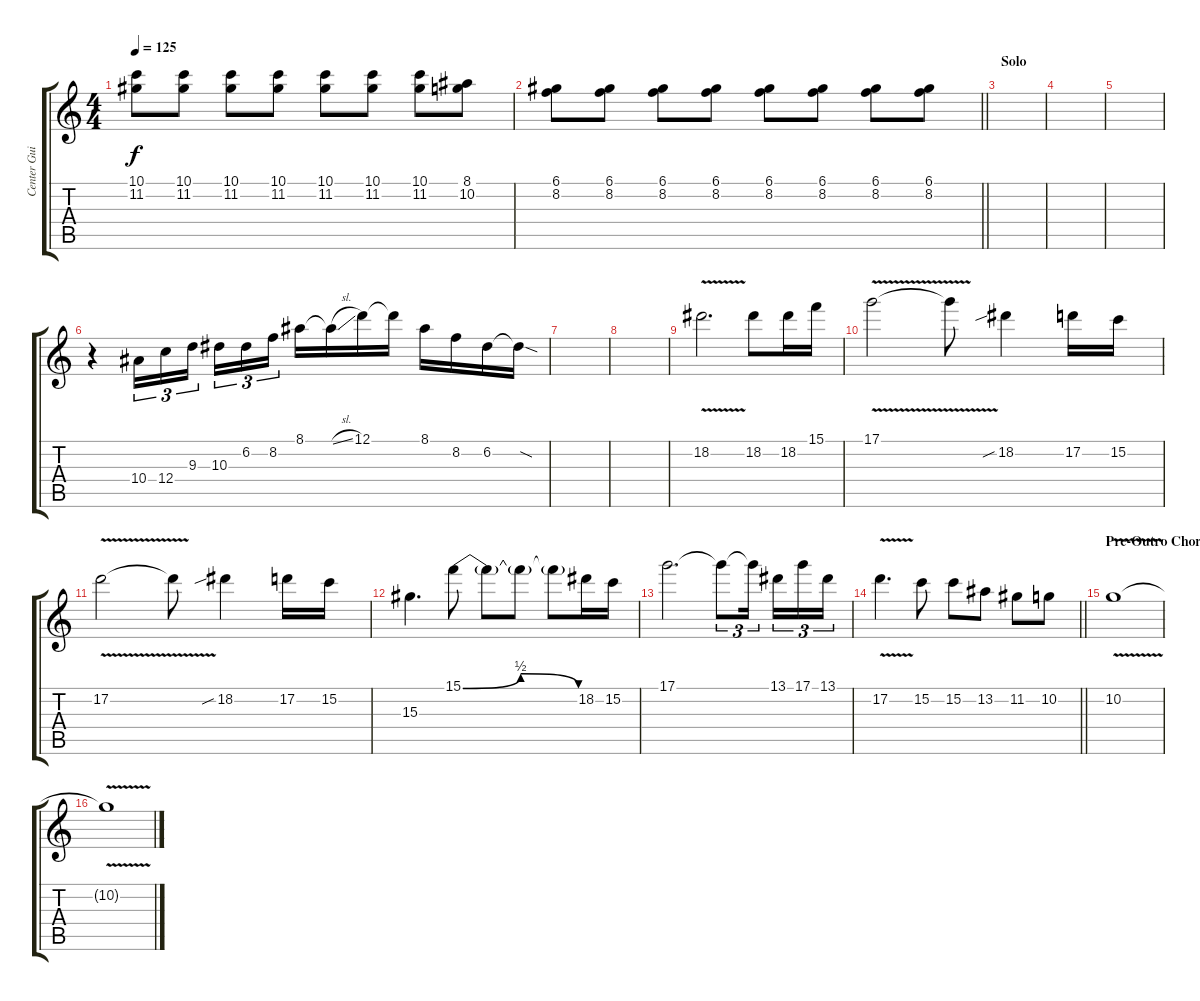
\track ("Center Guitar 2" "Center Gui") {instrument distortionguitar}
\staff {score tabs}
\tuning (D4 A3 F3 C3 G2 C2) {hide}
\ts (4 4)
\tempo 125
\clef g2
\ks c
(10.1 11.2).8{dy f} (10.1 11.2).8 (10.1 11.2).8 (10.1 11.2).8 (10.1 11.2).8 (10.1 11.2).8 (10.1 11.2).8 (8.1 10.2).8 |
\barLineRight lightlight
(6.1 8.2).8 (6.1 8.2).8 (6.1 8.2).8 (6.1 8.2).8 (6.1 8.2).8 (6.1 8.2).8 (6.1 8.2).8 (6.1 8.2).8 |
\section ("" "Solo")
|
|
|
r.4{volume 10 balance 0 instrument distortionguitar} 10.4.16{tu (3 2)} 12.4.16{tu (3 2)} 9.3.16{tu (3 2) beam splitsecondary} 10.3.16{tu (3 2)} 6.2.16{tu (3 2)} 8.2.16{tu (3 2)} 8.1.16 8.1{sl t}.16 12.1.16 12.1{t}.16 8.1.16 8.2.16 6.2.16 6.2{sod t}.16 |
|
|
18.2{v}.2{d balance 12} 18.2.8 18.2.16 15.1.16 |
17.1{v}.2 17.1{t}.8 18.2{sib}.4 17.2.16 15.2.16 |
17.2{v}.2 17.2{t}.8 18.2{sib}.4 17.2.16 15.2.16 |
15.3.4{d} 15.1{be (bendrelease 0 0 30 2 30 2 60 0)}.8 15.1{t}.8 15.1{t}.8 15.1{t}.8 18.2.16 15.2.16 |
17.1.2{d} 17.1{t}.8{tu (3 2)} 17.1{t}.16{tu (3 2) beam splitsecondary} 13.1.16{tu (3 2)} 17.1.16{tu (3 2)} 13.1.16{tu (3 2)} |
\barLineRight lightlight
17.2{v}.4{d} 15.2.8 15.2.8 13.2.8 11.2.8 10.2.8 |
\section ("" "Pre-Outro Chorus")
10.2{v}.1{volume 0} |
10.2{t}.1
